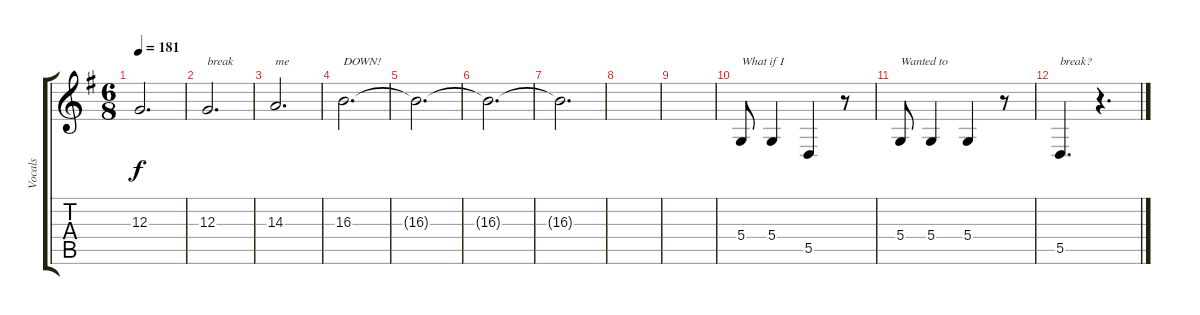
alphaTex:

\track ("Vocals" "Vocals") {instrument clarinet}
\staff {score tabs}
\tuning (E4 B3 G3 D3 A2 E2) {hide}
\ts (6 8)
\tempo 181
\clef g2
\ks eminor
12.3{t}.2{d dy f} |
12.3.2{d txt "break"} |
14.3.2{d txt "me"} |
16.3.2{d txt "DOWN!"} |
16.3{t}.2{d} |
16.3{t}.2{d} |
16.3{t}.2{d} |
|
|
5.4.8{txt "What if I" volume 11 instrument clarinet} 5.4.4 5.5.4 r.8 |
5.4.8{txt "Wanted to"} 5.4.4 5.4.4 r.8 |
5.5.4{d txt "break?"} r.4{d}
